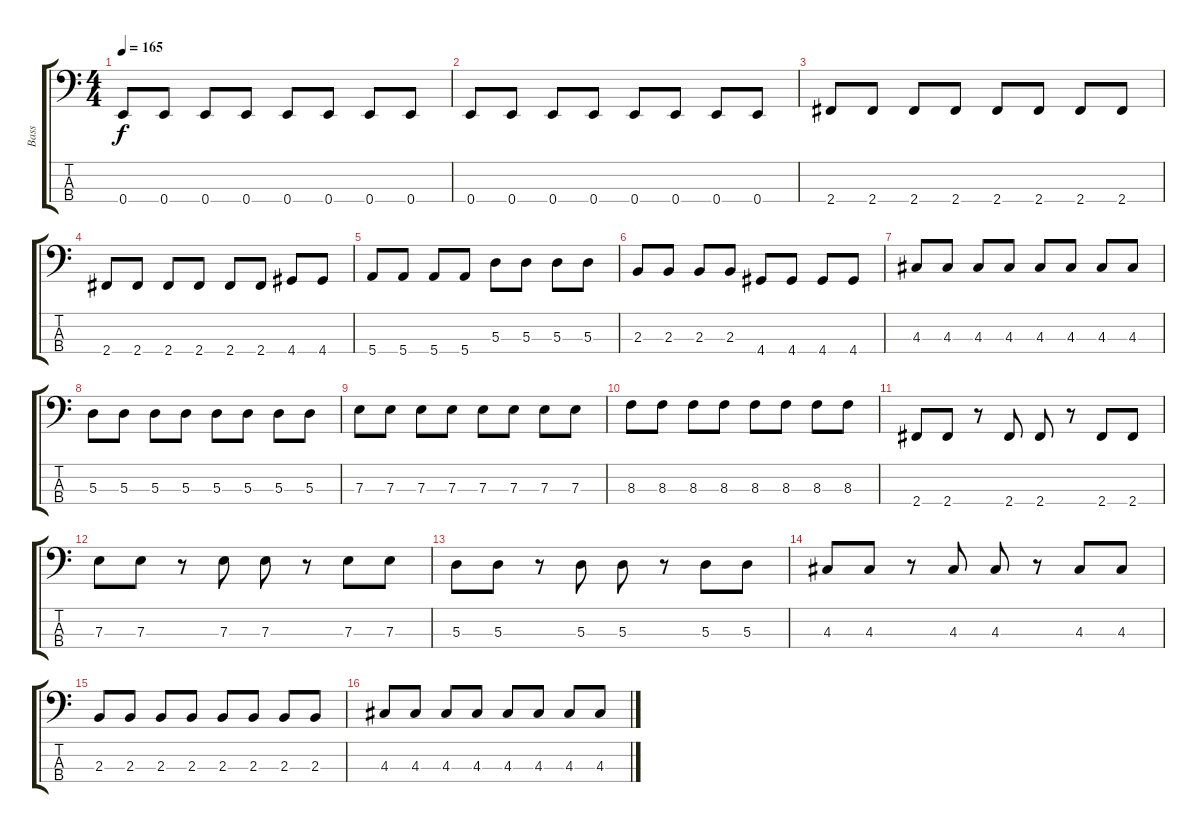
\track ("Bass" "Bass") {instrument electricbasspick}
\staff {score tabs}
\tuning (G2 D2 A1 E1) {hide}
\ts (4 4)
\tempo 165
\clef f4
\ks c
0.4.8{dy f} 0.4.8 0.4.8 0.4.8 0.4.8 0.4.8 0.4.8 0.4.8 |
0.4.8 0.4.8 0.4.8 0.4.8 0.4.8 0.4.8 0.4.8 0.4.8 |
2.4.8 2.4.8 2.4.8 2.4.8 2.4.8 2.4.8 2.4.8 2.4.8 |
2.4.8 2.4.8 2.4.8 2.4.8 2.4.8 2.4.8 4.4.8 4.4.8 |
5.4.8 5.4.8 5.4.8 5.4.8 5.3.8 5.3.8 5.3.8 5.3.8 |
2.3.8 2.3.8 2.3.8 2.3.8 4.4.8 4.4.8 4.4.8 4.4.8 |
4.3.8 4.3.8 4.3.8 4.3.8 4.3.8 4.3.8 4.3.8 4.3.8 |
5.3.8 5.3.8 5.3.8 5.3.8 5.3.8 5.3.8 5.3.8 5.3.8 |
7.3.8 7.3.8 7.3.8 7.3.8 7.3.8 7.3.8 7.3.8 7.3.8 |
8.3.8 8.3.8 8.3.8 8.3.8 8.3.8 8.3.8 8.3.8 8.3.8 |
2.4.8 2.4.8 r.8 2.4.8 2.4.8 r.8 2.4.8 2.4.8 |
7.3.8 7.3.8 r.8 7.3.8 7.3.8 r.8 7.3.8 7.3.8 |
5.3.8 5.3.8 r.8 5.3.8 5.3.8 r.8 5.3.8 5.3.8 |
4.3.8 4.3.8 r.8 4.3.8 4.3.8 r.8 4.3.8 4.3.8 |
2.3.8 2.3.8 2.3.8 2.3.8 2.3.8 2.3.8 2.3.8 2.3.8 |
4.3.8 4.3.8 4.3.8 4.3.8 4.3.8 4.3.8 4.3.8 4.3.8
